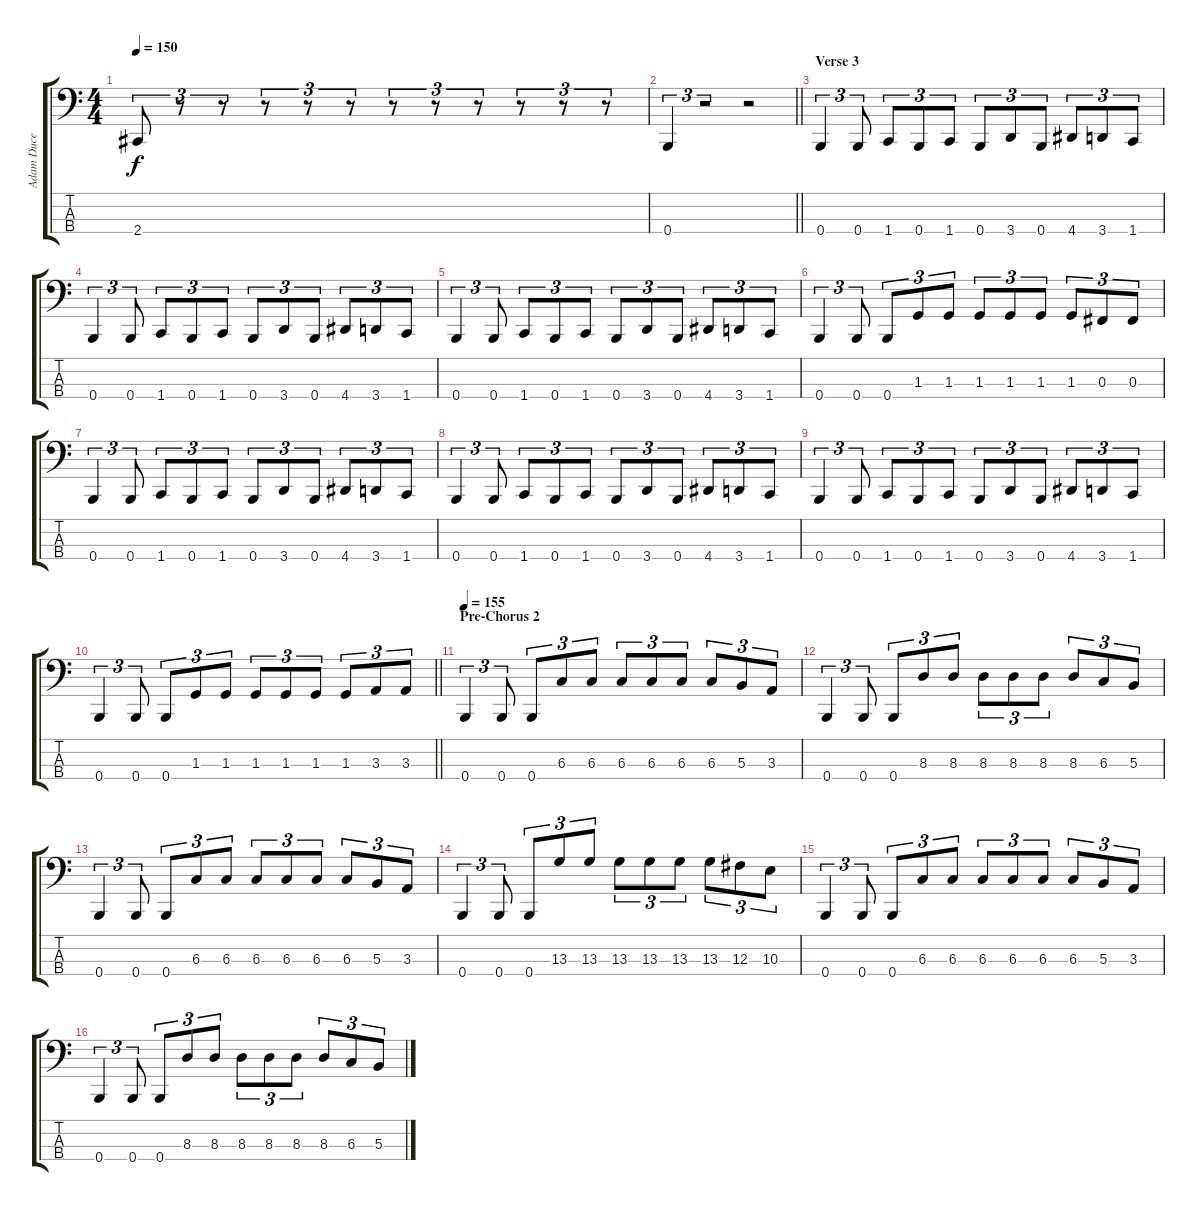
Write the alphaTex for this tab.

\track ("Adam Duce" "Adam Duce") {instrument electricbasspick}
\staff {score tabs}
\tuning (E2 B1 Gb1 B0) {hide}
\ts (4 4)
\tempo 150
\clef f4
\ks c
2.4.8{tu (3 2) dy f} r.8{tu (3 2)} r.8{tu (3 2)} r.8{tu (3 2)} r.8{tu (3 2)} r.8{tu (3 2)} r.8{tu (3 2)} r.8{tu (3 2)} r.8{tu (3 2)} r.8{tu (3 2)} r.8{tu (3 2)} r.8{tu (3 2)} |
\barLineRight lightlight
0.4.4{tu (3 2)} r.2{tu (3 2)} r.2 |
\section ("" "Verse 3")
0.4.4{tu (3 2)} 0.4.8{tu (3 2)} 1.4.8{tu (3 2)} 0.4.8{tu (3 2)} 1.4.8{tu (3 2)} 0.4.8{tu (3 2)} 3.4.8{tu (3 2)} 0.4.8{tu (3 2)} 4.4.8{tu (3 2)} 3.4.8{tu (3 2)} 1.4.8{tu (3 2)} |
0.4.4{tu (3 2)} 0.4.8{tu (3 2)} 1.4.8{tu (3 2)} 0.4.8{tu (3 2)} 1.4.8{tu (3 2)} 0.4.8{tu (3 2)} 3.4.8{tu (3 2)} 0.4.8{tu (3 2)} 4.4.8{tu (3 2)} 3.4.8{tu (3 2)} 1.4.8{tu (3 2)} |
0.4.4{tu (3 2)} 0.4.8{tu (3 2)} 1.4.8{tu (3 2)} 0.4.8{tu (3 2)} 1.4.8{tu (3 2)} 0.4.8{tu (3 2)} 3.4.8{tu (3 2)} 0.4.8{tu (3 2)} 4.4.8{tu (3 2)} 3.4.8{tu (3 2)} 1.4.8{tu (3 2)} |
0.4.4{tu (3 2)} 0.4.8{tu (3 2)} 0.4.8{tu (3 2)} 1.3.8{tu (3 2)} 1.3.8{tu (3 2)} 1.3.8{tu (3 2)} 1.3.8{tu (3 2)} 1.3.8{tu (3 2)} 1.3.8{tu (3 2)} 0.3.8{tu (3 2)} 0.3.8{tu (3 2)} |
0.4.4{tu (3 2)} 0.4.8{tu (3 2)} 1.4.8{tu (3 2)} 0.4.8{tu (3 2)} 1.4.8{tu (3 2)} 0.4.8{tu (3 2)} 3.4.8{tu (3 2)} 0.4.8{tu (3 2)} 4.4.8{tu (3 2)} 3.4.8{tu (3 2)} 1.4.8{tu (3 2)} |
0.4.4{tu (3 2)} 0.4.8{tu (3 2)} 1.4.8{tu (3 2)} 0.4.8{tu (3 2)} 1.4.8{tu (3 2)} 0.4.8{tu (3 2)} 3.4.8{tu (3 2)} 0.4.8{tu (3 2)} 4.4.8{tu (3 2)} 3.4.8{tu (3 2)} 1.4.8{tu (3 2)} |
0.4.4{tu (3 2)} 0.4.8{tu (3 2)} 1.4.8{tu (3 2)} 0.4.8{tu (3 2)} 1.4.8{tu (3 2)} 0.4.8{tu (3 2)} 3.4.8{tu (3 2)} 0.4.8{tu (3 2)} 4.4.8{tu (3 2)} 3.4.8{tu (3 2)} 1.4.8{tu (3 2)} |
\barLineRight lightlight
0.4.4{tu (3 2)} 0.4.8{tu (3 2)} 0.4.8{tu (3 2)} 1.3.8{tu (3 2)} 1.3.8{tu (3 2)} 1.3.8{tu (3 2)} 1.3.8{tu (3 2)} 1.3.8{tu (3 2)} 1.3.8{tu (3 2)} 3.3.8{tu (3 2)} 3.3.8{tu (3 2)} |
\section ("" "Pre-Chorus 2")
\tempo 155
0.4.4{tu (3 2)} 0.4.8{tu (3 2)} 0.4.8{tu (3 2)} 6.3.8{tu (3 2)} 6.3.8{tu (3 2)} 6.3.8{tu (3 2)} 6.3.8{tu (3 2)} 6.3.8{tu (3 2)} 6.3.8{tu (3 2)} 5.3.8{tu (3 2)} 3.3.8{tu (3 2)} |
0.4.4{tu (3 2)} 0.4.8{tu (3 2)} 0.4.8{tu (3 2)} 8.3.8{tu (3 2)} 8.3.8{tu (3 2)} 8.3.8{tu (3 2)} 8.3.8{tu (3 2)} 8.3.8{tu (3 2)} 8.3.8{tu (3 2)} 6.3.8{tu (3 2)} 5.3.8{tu (3 2)} |
0.4.4{tu (3 2)} 0.4.8{tu (3 2)} 0.4.8{tu (3 2)} 6.3.8{tu (3 2)} 6.3.8{tu (3 2)} 6.3.8{tu (3 2)} 6.3.8{tu (3 2)} 6.3.8{tu (3 2)} 6.3.8{tu (3 2)} 5.3.8{tu (3 2)} 3.3.8{tu (3 2)} |
0.4.4{tu (3 2)} 0.4.8{tu (3 2)} 0.4.8{tu (3 2)} 13.3.8{tu (3 2)} 13.3.8{tu (3 2)} 13.3.8{tu (3 2)} 13.3.8{tu (3 2)} 13.3.8{tu (3 2)} 13.3.8{tu (3 2)} 12.3.8{tu (3 2)} 10.3.8{tu (3 2)} |
0.4.4{tu (3 2)} 0.4.8{tu (3 2)} 0.4.8{tu (3 2)} 6.3.8{tu (3 2)} 6.3.8{tu (3 2)} 6.3.8{tu (3 2)} 6.3.8{tu (3 2)} 6.3.8{tu (3 2)} 6.3.8{tu (3 2)} 5.3.8{tu (3 2)} 3.3.8{tu (3 2)} |
0.4.4{tu (3 2)} 0.4.8{tu (3 2)} 0.4.8{tu (3 2)} 8.3.8{tu (3 2)} 8.3.8{tu (3 2)} 8.3.8{tu (3 2)} 8.3.8{tu (3 2)} 8.3.8{tu (3 2)} 8.3.8{tu (3 2)} 6.3.8{tu (3 2)} 5.3.8{tu (3 2)}
